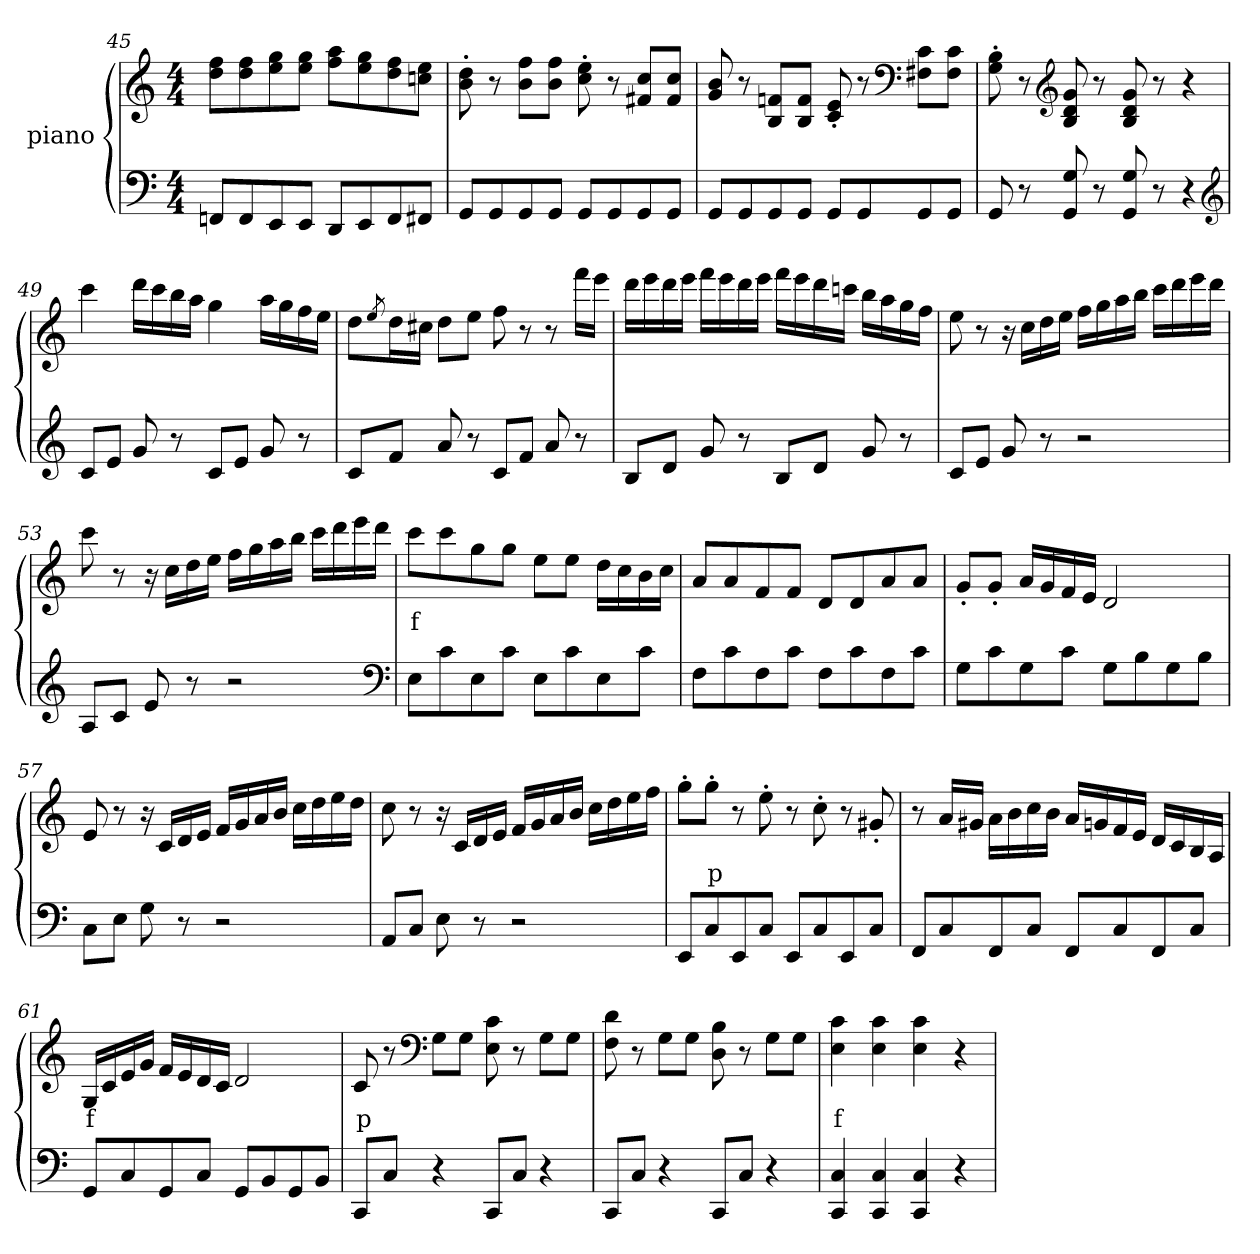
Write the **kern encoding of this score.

**kern	**kern	**text
*part2	*part1	*part1
*staff2	*staff1	*staff1
*I"piano	*I"piano	*
*clefF4	*clefG2	*
*k[]	*k[]	*
*C:	*C:	*
*M4/4	*M4/4	*
=45	=45	=45
8FFn/L	8dd\ 8ff\L	.
8FF/	8dd\ 8ff\	.
8EE/	8ee\ 8gg\	.
8EE/J	8ee\ 8gg\J	.
8DD/L	8ff\ 8aa\L	.
8EE/	8ee\ 8gg\	.
8FF/	8dd\ 8ff\	.
8FF#X/J	8ccn\ 8ee\J	.
=46	=46	=46
8GG/L	8b\'> 8dd\'>	.
8GG/	8r	.
8GG/	8b\ 8ff\L	.
8GG/J	8b\ 8ff\J	.
8GG/L	8cc\'> 8ee\'>	.
8GG/	8r	.
8GG/	8f#X/ 8cc/L	.
8GG/J	8f#/ 8cc/J	.
=47	=47	=47
8GG/L	8g/ 8b/	.
8GG/	8r	.
8GG/	8B/ 8fn/L	.
8GG/J	8B/ 8f/J	.
8GG/L	8c/'> 8e/'>	.
8GG/	8r	.
*	*clefF4	*
8GG/	8F#X\ 8c\L	.
8GG/J	8F#\ 8c\J	.
=48	=48	=48
8GG/	8G\'> 8B\'>	.
8r	8r	.
*	*clefG2	*
8GG/ 8G/	8B/ 8d/ 8g/	.
8r	8r	.
8GG/ 8G/	8B/ 8d/ 8g/	.
8r	8r	.
4r	4r	.
*clefG2	*	*
=49	=49	=49
8c/L	4ccc\	.
8e/J	.	.
8g/	16ddd\LL	.
.	16ccc\	.
8r	16bb\	.
.	16aa\JJ	.
8c/L	4gg\	.
8e/J	.	.
8g/	16aa\LL	.
.	16gg\	.
8r	16ff\	.
.	16ee\JJ	.
=50	=50	=50
8c/L	8dd\L	.
.	8qee/	.
8f/J	16dd\L	.
.	16cc#X\JJ	.
8a/	8dd\L	.
8r	8ee\J	.
8c/L	8ff\	.
8f/J	8r	.
8a/	8r	.
8r	16fff\LL	.
.	16eee\JJ	.
=51	=51	=51
8B/L	16ddd\LL	.
.	16eee\	.
8d/J	16ddd\	.
.	16eee\JJ	.
8g/	16fff\LL	.
.	16eee\	.
8r	16ddd\	.
.	16eee\JJ	.
8B/L	16fff\LL	.
.	16eee\	.
8d/J	16ddd\	.
.	16cccn\JJ	.
8g/	16bb\LL	.
.	16aa\	.
8r	16gg\	.
.	16ff\JJ	.
=52	=52	=52
8c/L	8ee\	.
8e/J	8r	.
8g/	16r	.
.	16cc\LL	.
8r	16dd\	.
.	16ee\JJ	.
2r	16ff\LL	.
.	16gg\	.
.	16aa\	.
.	16bb\JJ	.
.	16ccc\LL	.
.	16ddd\	.
.	16eee\	.
.	16ddd\JJ	.
=53	=53	=53
8A/L	8ccc\	.
8c/J	8r	.
8e/	16r	.
.	16cc\LL	.
8r	16dd\	.
.	16ee\JJ	.
2r	16ff\LL	.
.	16gg\	.
.	16aa\	.
.	16bb\JJ	.
.	16ccc\LL	.
.	16ddd\	.
.	16eee\	.
.	16ddd\JJ	.
*clefF4	*	*
=54	=54	=54
8E\L	8ccc\L	f
8c\	8ccc\	.
8E\	8gg\	.
8c\J	8gg\J	.
8E\L	8ee\L	.
8c\	8ee\J	.
8E\	16dd\LL	.
.	16cc\	.
8c\J	16b\	.
.	16cc\JJ	.
=55	=55	=55
8F\L	8a/L	.
8c\	8a/	.
8F\	8f/	.
8c\J	8f/J	.
8F\L	8d/L	.
8c\	8d/	.
8F\	8a/	.
8c\J	8a/J	.
=56	=56	=56
8G\L	8g'>/L	.
8c\	8g'>/J	.
8G\	16a/LL	.
.	16g/	.
8c\J	16f/	.
.	16e/JJ	.
8G\L	2d/	.
8B\	.	.
8G\	.	.
8B\J	.	.
=57	=57	=57
8C\L	8e/	.
8E\J	8r	.
8G\	16r	.
.	16c/LL	.
8r	16d/	.
.	16e/JJ	.
2r	16f/LL	.
.	16g/	.
.	16a/	.
.	16b/JJ	.
.	16cc\LL	.
.	16dd\	.
.	16ee\	.
.	16dd\JJ	.
=58	=58	=58
8AA/L	8cc\	.
8C/J	8r	.
8E\	16r	.
.	16c/LL	.
8r	16d/	.
.	16e/JJ	.
2r	16f/LL	.
.	16g/	.
.	16a/	.
.	16b/JJ	.
.	16cc\LL	.
.	16dd\	.
.	16ee\	.
.	16ff\JJ	.
=59	=59	=59
8EE/L	8gg'>\L	.
8C/	8gg'>\J	p
8EE/	8r	.
8C/J	8ee'>\	.
8EE/L	8r	.
8C/	8cc'>\	.
8EE/	8r	.
8C/J	8g#X'>/	.
=60	=60	=60
8FF/L	8r	.
8C/	16a/LL	.
.	16g#X/JJ	.
8FF/	16a\LL	.
.	16b\	.
8C/J	16cc\	.
.	16b\JJ	.
8FF/L	16a/LL	.
.	16gn/	.
8C/	16f/	.
.	16e/JJ	.
8FF/	16d/LL	.
.	16c/	.
8C/J	16B/	.
.	16A/JJ	.
=61	=61	=61
8GG/L	16G/LL	f
.	16c/	.
8C/	16e/	.
.	16g/JJ	.
8GG/	16f/LL	.
.	16e/	.
8C/J	16d/	.
.	16c/JJ	.
8GG/L	2d/	.
8BB/	.	.
8GG/	.	.
8BB/J	.	.
=62	=62	=62
8CC/L	8c/	p
8C/J	8r	.
*	*clefF4	*
4r	8G\L	.
.	8G\J	.
8CC/L	8E\ 8c\	.
8C/J	8r	.
4r	8G\L	.
.	8G\J	.
=63	=63	=63
8CC/L	8F\ 8d\	.
8C/J	8r	.
4r	8G\L	.
.	8G\J	.
8CC/L	8D\ 8B\	.
8C/J	8r	.
4r	8G\L	.
.	8G\J	.
=64	=64	=64
4CC/ 4C/	4E\ 4c\	f
4CC/ 4C/	4E\ 4c\	.
4CC/ 4C/	4E\ 4c\	.
4r	4r	.
=	=	=
*-	*-	*-
